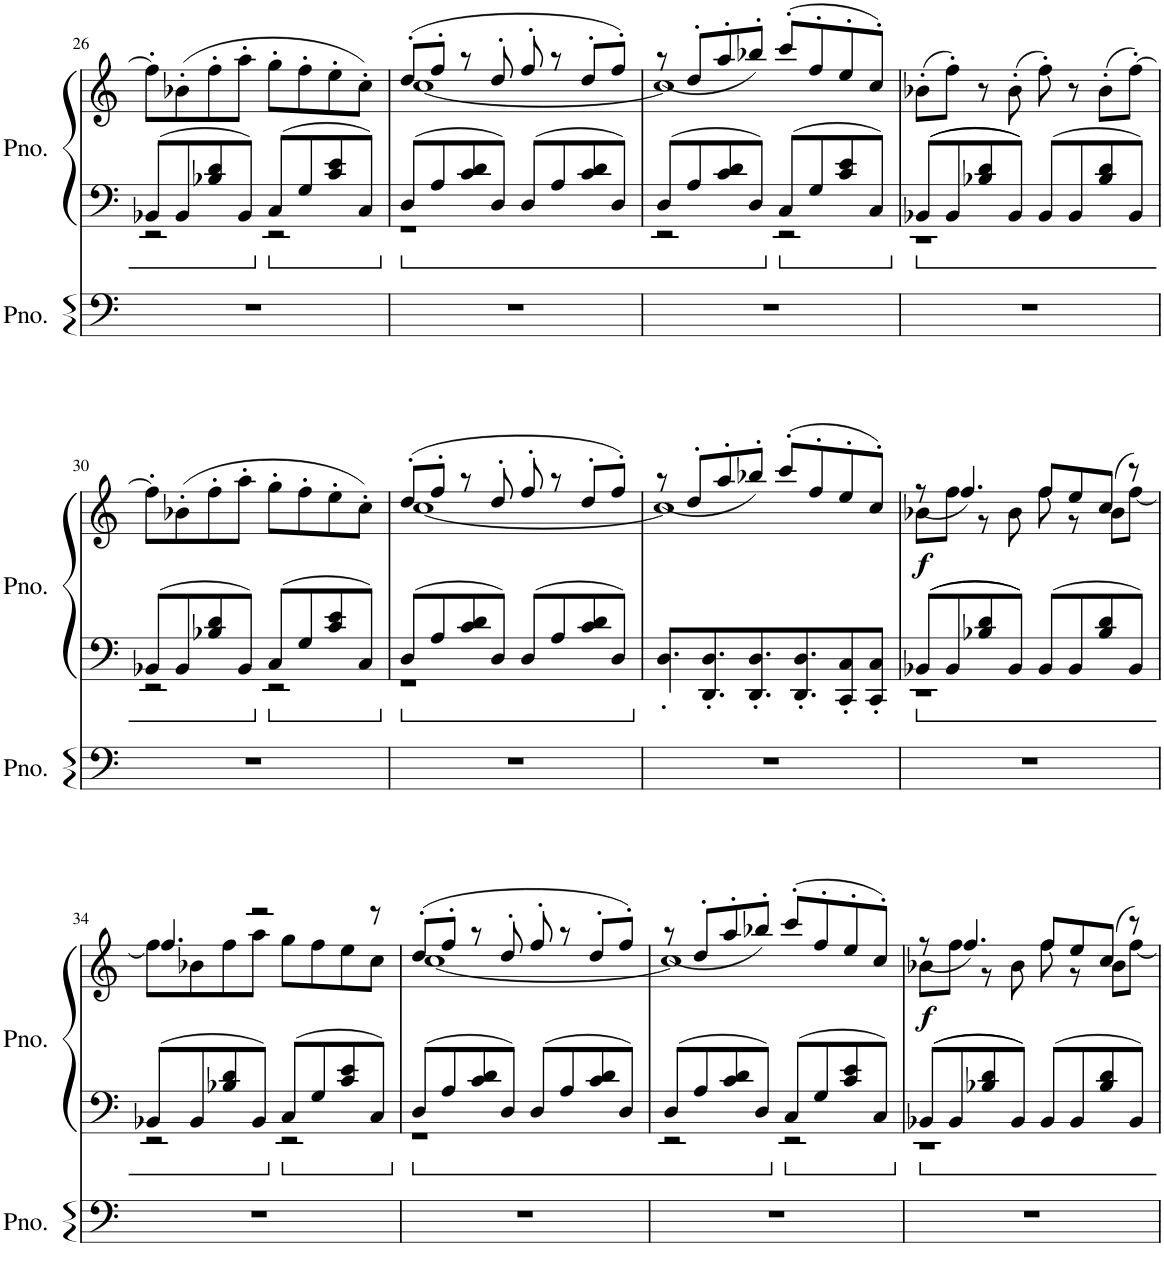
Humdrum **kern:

**kern	**kern	**kern	**dynam
*part2	*part1	*part1	*part1
*staff3	*staff2	*staff1	*staff1/2
*I"Piano	*I"Piano	*	*
*I'Pno.	*I'Pno.	*	*
!!LO:PB:g=z
*clefF4	*clefF4	*clefG2	*
*k[]	*k[]	*k[]	*
*M4/4	*M4/4	*M4/4	*
=26	=26	=26	=26
*	*^	*	*
1r	8BB-X/L	2r	8ff'\L]	.
.	8BB-/	.	(8b-X'\	.
.	8B-X/ 8d/	.	8ff'\	.
.	8BB-/J	.	8aa'\J	.
.	8C/L	2r	8gg'\L	.
.	8G/	.	8ff'\	.
.	8c/ 8e/	.	8ee'\	.
.	8C/J	.	8cc'\J)	.
=27	=27	=27	=27	=27
*	*	*	*^	*
1r	8D/L	1r	(8dd'/L	[1cc	.
.	8A/	.	8ff'/J	.	.
.	8c/ 8d/	.	8r	.	.
.	8D/J	.	8dd'/	.	.
.	8D/L	.	8ff'/	.	.
.	8A/	.	8r	.	.
.	8c/ 8d/	.	8dd'/L	.	.
.	8D/J	.	8ff'/J)	.	.
=28	=28	=28	=28	=28	=28
1r	8D/L	2r	(8r	1cc]	.
.	8A/	.	8dd'/L	.	.
.	8c/ 8d/	.	8aa'/	.	.
.	8D/J	.	8bb-X'/J)	.	.
.	8C/L	2r	(8ccc'/L	.	.
.	8G/	.	8ff'/	.	.
.	8c/ 8e/	.	8ee'/	.	.
.	8C/J	.	8cc'/J)	.	.
*	*	*	*v	*v	*
=29	=29	=29	=29	=29
1r	8BB-X/L	1r	(8b-X'\L	.
.	8BB-/	.	8ff'\J)	.
.	8B-X/ 8d/	.	8r	.
.	8BB-/J	.	(8b-'\	.
.	8BB-/L	.	8ff'\)	.
.	8BB-/	.	8r	.
.	8B-/ 8d/	.	(8b-'\L	.
.	8BB-/J	.	[8ff'\J)	.
!!LO:LB:g=z
=30	=30	=30	=30	=30
1r	8BB-X/L	2r	8ff'\L]	.
.	8BB-/	.	(8b-X'\	.
.	8B-X/ 8d/	.	8ff'\	.
.	8BB-/J	.	8aa'\J	.
.	8C/L	2r	8gg'\L	.
.	8G/	.	8ff'\	.
.	8c/ 8e/	.	8ee'\	.
.	8C/J	.	8cc'\J)	.
=31	=31	=31	=31	=31
*	*	*	*^	*
1r	8D/L	1r	(8dd'/L	[1cc	.
.	8A/	.	8ff'/J	.	.
.	8c/ 8d/	.	8r	.	.
.	8D/J	.	8dd'/	.	.
.	8D/L	.	8ff'/	.	.
.	8A/	.	8r	.	.
.	8c/ 8d/	.	8dd'/L	.	.
.	8D/J	.	8ff'/J)	.	.
*	*v	*v	*	*	*
=32	=32	=32	=32	=32
1r	8.DD/' 8.D/'L	(8r	1cc]	.
.	.	8dd'/L	.	.
.	8.DD/' 8.D/'	.	.	.
.	.	8aa'/	.	.
.	8.DD/' 8.D/'	8bb-X'/J)	.	.
.	.	(8ccc'/L	.	.
.	8.DD/' 8.D/'	.	.	.
.	.	8ff'/	.	.
.	8CC/' 8C/'	8ee'/	.	.
.	8CC/' 8C/'J	8cc'/J)	.	.
=33	=33	=33	=33	=33
*	*^	*	*	*
!	!	!	!	!	!LO:DY:b
1r	8BB-X/L	1r	(8r	8b-X\L	f
.	8BB-/	.	4.ff/)	8ff\J	.
.	8B-X/ 8d/	.	.	8r	.
.	8BB-/J	.	.	8b-\	.
.	8BB-/L	.	8ff/L	8ff\	.
.	8BB-/	.	8ee/	8r	.
.	8B-/ 8d/	.	(8cc/J	8b-\L	.
.	8BB-/J	.	8r)	[8ff\J	.
!!LO:LB:g=z	!!
=34	=34	=34	=34	=34	=34
1r	8BB-X/L	2r	4.ff/	8ff\L]	.
.	8BB-/	.	.	8b-X\	.
.	8B-X/ 8d/	.	.	8ff\	.
.	8BB-/J	.	2r	8aa\J	.
.	8C/L	2r	.	8gg\L	.
.	8G/	.	.	8ff\	.
.	8c/ 8e/	.	.	8ee\	.
.	8C/J	.	8r	8cc\J	.
=35	=35	=35	=35	=35	=35
1r	8D/L	1r	(8dd'/L	[1cc	.
.	8A/	.	8ff'/J	.	.
.	8c/ 8d/	.	8r	.	.
.	8D/J	.	8dd'/	.	.
.	8D/L	.	8ff'/	.	.
.	8A/	.	8r	.	.
.	8c/ 8d/	.	8dd'/L	.	.
.	8D/J	.	8ff'/J)	.	.
=36	=36	=36	=36	=36	=36
1r	8D/L	2r	(8r	1cc]	.
.	8A/	.	8dd'/L	.	.
.	8c/ 8d/	.	8aa'/	.	.
.	8D/J	.	8bb-X'/J)	.	.
.	8C/L	2r	(8ccc'/L	.	.
.	8G/	.	8ff'/	.	.
.	8c/ 8e/	.	8ee'/	.	.
.	8C/J	.	8cc'/J)	.	.
=37	=37	=37	=37	=37	=37
!	!	!	!	!	!LO:DY:b
1r	8BB-X/L	1r	(8r	8b-X\L	f
.	8BB-/	.	4.ff/)	8ff\J	.
.	8B-X/ 8d/	.	.	8r	.
.	8BB-/J	.	.	8b-\	.
.	8BB-/L	.	8ff/L	8ff\	.
.	8BB-/	.	8ee/	8r	.
.	8B-/ 8d/	.	(8cc/J	8b-\L	.
.	8BB-/J	.	8r)	[8ff\J	.
*	*v	*v	*	*	*
*	*	*v	*v	*
=	=	=	=
*-	*-	*-	*-
